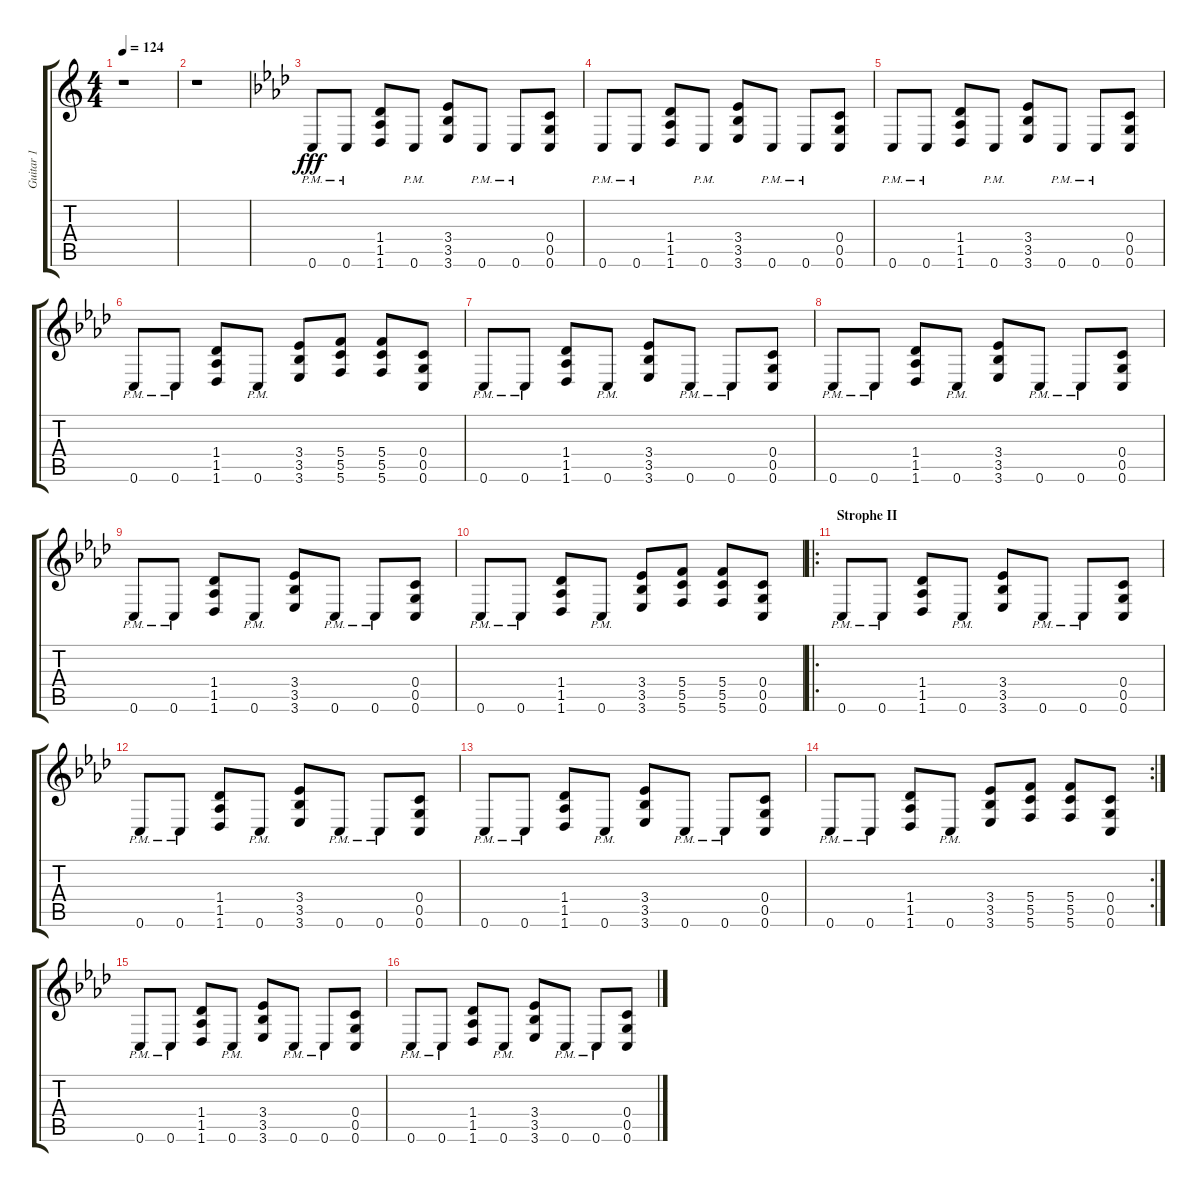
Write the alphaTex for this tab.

\track ("Guitar 1" "Guitar 1") {instrument acousticguitarsteel}
\staff {score tabs}
\tuning (D4 A3 F3 C3 G2 C2) {hide}
\ts (4 4)
\tempo 124
\clef g2
\ks c
r.1{dy fff} |
r.1 |
\ks ab
0.6{pm}.8 0.6{pm}.8 (1.4 1.5 1.6).8 0.6{pm}.8 (3.4 3.5 3.6).8 0.6{pm}.8 0.6{pm}.8 (0.4 0.5 0.6).8 |
0.6{pm}.8 0.6{pm}.8 (1.4 1.5 1.6).8 0.6{pm}.8 (3.4 3.5 3.6).8 0.6{pm}.8 0.6{pm}.8 (0.4 0.5 0.6).8 |
0.6{pm}.8 0.6{pm}.8 (1.4 1.5 1.6).8 0.6{pm}.8 (3.4 3.5 3.6).8 0.6{pm}.8 0.6{pm}.8 (0.4 0.5 0.6).8 |
0.6{pm}.8 0.6{pm}.8 (1.4 1.5 1.6).8 0.6{pm}.8 (3.4 3.5 3.6).8 (5.4 5.5 5.6).8 (5.4 5.5 5.6).8 (0.4 0.5 0.6).8 |
0.6{pm}.8 0.6{pm}.8 (1.4 1.5 1.6).8 0.6{pm}.8 (3.4 3.5 3.6).8 0.6{pm}.8 0.6{pm}.8 (0.4 0.5 0.6).8 |
0.6{pm}.8 0.6{pm}.8 (1.4 1.5 1.6).8 0.6{pm}.8 (3.4 3.5 3.6).8 0.6{pm}.8 0.6{pm}.8 (0.4 0.5 0.6).8 |
0.6{pm}.8 0.6{pm}.8 (1.4 1.5 1.6).8 0.6{pm}.8 (3.4 3.5 3.6).8 0.6{pm}.8 0.6{pm}.8 (0.4 0.5 0.6).8 |
0.6{pm}.8 0.6{pm}.8 (1.4 1.5 1.6).8 0.6{pm}.8 (3.4 3.5 3.6).8 (5.4 5.5 5.6).8 (5.4 5.5 5.6).8 (0.4 0.5 0.6).8 |
\ro
\section ("" "Strophe II")
0.6{pm}.8 0.6{pm}.8 (1.4 1.5 1.6).8 0.6{pm}.8 (3.4 3.5 3.6).8 0.6{pm}.8 0.6{pm}.8 (0.4 0.5 0.6).8 |
0.6{pm}.8 0.6{pm}.8 (1.4 1.5 1.6).8 0.6{pm}.8 (3.4 3.5 3.6).8 0.6{pm}.8 0.6{pm}.8 (0.4 0.5 0.6).8 |
0.6{pm}.8 0.6{pm}.8 (1.4 1.5 1.6).8 0.6{pm}.8 (3.4 3.5 3.6).8 0.6{pm}.8 0.6{pm}.8 (0.4 0.5 0.6).8 |
\rc 2
0.6{pm}.8 0.6{pm}.8 (1.4 1.5 1.6).8 0.6{pm}.8 (3.4 3.5 3.6).8 (5.4 5.5 5.6).8 (5.4 5.5 5.6).8 (0.4 0.5 0.6).8 |
0.6{pm}.8 0.6{pm}.8 (1.4 1.5 1.6).8 0.6{pm}.8 (3.4 3.5 3.6).8 0.6{pm}.8 0.6{pm}.8 (0.4 0.5 0.6).8 |
0.6{pm}.8 0.6{pm}.8 (1.4 1.5 1.6).8 0.6{pm}.8 (3.4 3.5 3.6).8 0.6{pm}.8 0.6{pm}.8 (0.4 0.5 0.6).8
